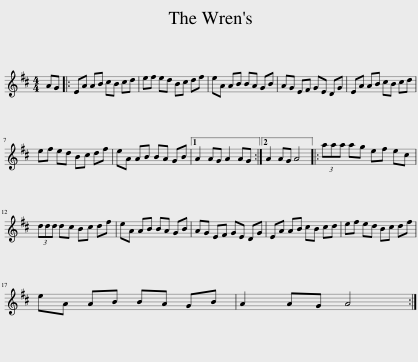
X:1
L:1/8
M:4/4
I:linebreak $
K:D
V:1 treble
V:1
 AG |: EA AB cB cd | ef ed Bc df | eA AB BA GB | AG EF GE DG | %5
 EA AB cB cd |$ ef ed Bc df | eA AB BA GB |1 A2 AG A2 AG :|2 A2 AG A4 |: %10
 (3aaa ag ef ec |$ (3ddd dc Bc df | eA AB BA GB | AG EF GE DG | EA AB cB cd | %15
 ef ed Bc df |$ eA AB BA GB | A2 AG A4 :| %18
